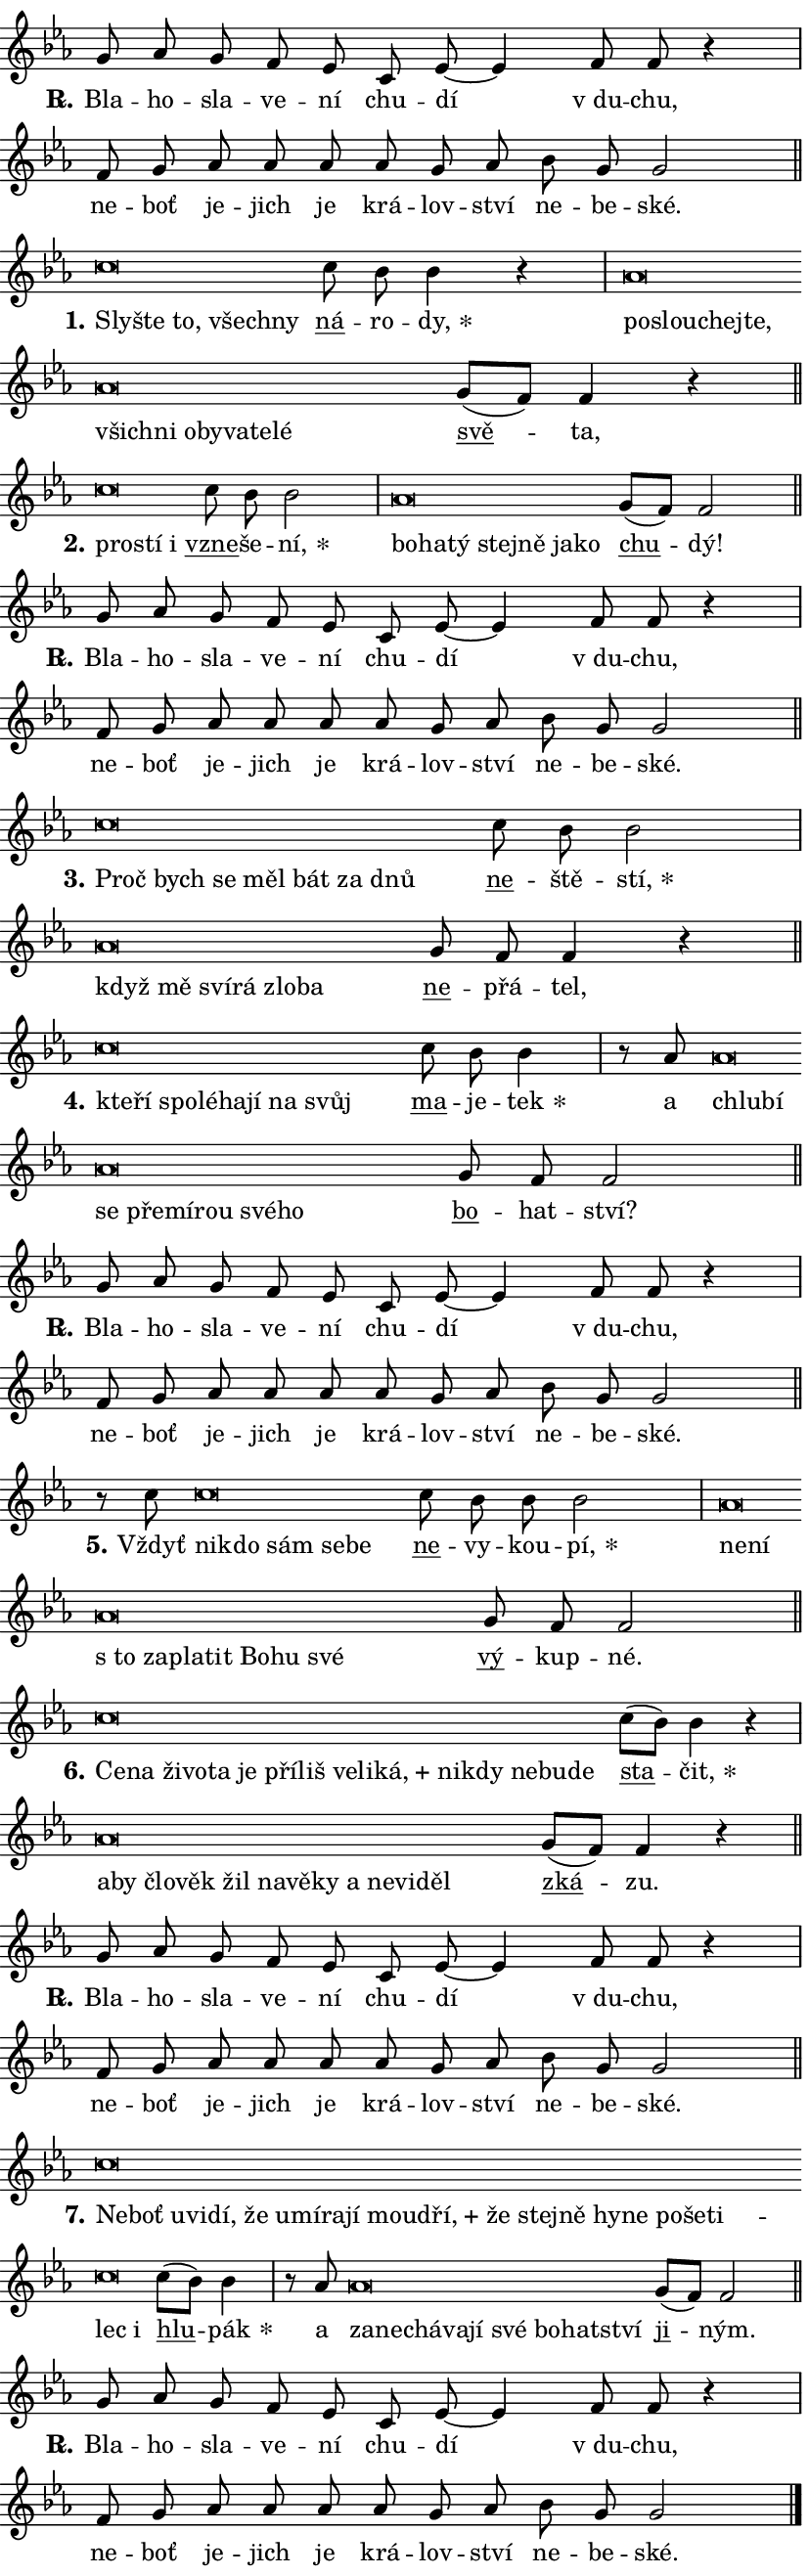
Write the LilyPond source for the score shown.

\version "2.24.0"
\header { tagline = "" }
\paper {
  indent = 0\cm
  top-margin = 0\cm
  right-margin = 0.13\cm % to fit lyric hyphens
  bottom-margin = 0\cm
  left-margin = 0\cm
  paper-width = 14\cm
  page-breaking = #ly:one-page-breaking
  system-system-spacing.basic-distance = #11
  score-system-spacing.basic-distance = #11
  ragged-last = ##f
}


%% Author: Thomas Morley
%% https://lists.gnu.org/archive/html/lilypond-user/2020-05/msg00002.html
#(define (line-position grob)
"Returns position of @var[grob} in current system:
   @code{'start}, if at first time-step
   @code{'end}, if at last time-step
   @code{'middle} otherwise
"
  (let* ((col (ly:item-get-column grob))
         (ln (ly:grob-object col 'left-neighbor))
         (rn (ly:grob-object col 'right-neighbor))
         (col-to-check-left (if (ly:grob? ln) ln col))
         (col-to-check-right (if (ly:grob? rn) rn col))
         (break-dir-left
           (and
             (ly:grob-property col-to-check-left 'non-musical #f)
             (ly:item-break-dir col-to-check-left)))
         (break-dir-right
           (and
             (ly:grob-property col-to-check-right 'non-musical #f)
             (ly:item-break-dir col-to-check-right))))
        (cond ((eqv? 1 break-dir-left) 'start)
              ((eqv? -1 break-dir-right) 'end)
              (else 'middle))))

#(define (tranparent-at-line-position vctor)
  (lambda (grob)
  "Relying on @code{line-position} select the relevant enry from @var{vctor}.
Used to determine transparency,"
    (case (line-position grob)
      ((end) (not (vector-ref vctor 0)))
      ((middle) (not (vector-ref vctor 1)))
      ((start) (not (vector-ref vctor 2))))))

noteHeadBreakVisibility =
#(define-music-function (break-visibility)(vector?)
"Makes @code{NoteHead}s transparent relying on @var{break-visibility}"
#{
  \override NoteHead.transparent =
    #(tranparent-at-line-position break-visibility)
#})

#(define delete-ledgers-for-transparent-note-heads
  (lambda (grob)
    "Reads whether a @code{NoteHead} is transparent.
If so this @code{NoteHead} is removed from @code{'note-heads} from
@var{grob}, which is supposed to be @code{LedgerLineSpanner}.
As a result ledgers are not printed for this @code{NoteHead}"
    (let* ((nhds-array (ly:grob-object grob 'note-heads))
           (nhds-list
             (if (ly:grob-array? nhds-array)
                 (ly:grob-array->list nhds-array)
                 '()))
           ;; Relies on the transparent-property being done before
           ;; Staff.LedgerLineSpanner.after-line-breaking is executed.
           ;; This is fragile ...
           (to-keep
             (remove
               (lambda (nhd)
                 (ly:grob-property nhd 'transparent #f))
               nhds-list)))
      ;; TODO find a better method to iterate over grob-arrays, similiar
      ;; to filter/remove etc for lists
      ;; For now rebuilt from scratch
      (set! (ly:grob-object grob 'note-heads)  '())
      (for-each
        (lambda (nhd)
          (ly:pointer-group-interface::add-grob grob 'note-heads nhd))
        to-keep))))

squashNotes = {
  \override NoteHead.X-extent = #'(-0.2 . 0.2)
  \override NoteHead.Y-extent = #'(-0.75 . 0)
  \override NoteHead.stencil =
    #(lambda (grob)
       (let ((pos (ly:grob-property grob 'staff-position)))
         (begin
           (if (< pos -7) (display "ERROR: Lower brevis then expected\n") (display ""))
           (if (<= pos -6) ly:text-interface::print ly:note-head::print))))
}
unSquashNotes = {
  \revert NoteHead.X-extent
  \revert NoteHead.Y-extent
  \revert NoteHead.stencil
}

hideNotes = \noteHeadBreakVisibility #begin-of-line-visible
unHideNotes = \noteHeadBreakVisibility #all-visible

% work-around for resetting accidentals
% https://lilypond.org/doc/v2.23/Documentation/notation/displaying-rhythms#unmetered-music
cadenzaMeasure = {
  \cadenzaOff
  \partial 1024 s1024
  \cadenzaOn
}

#(define-markup-command (accent layout props text) (markup?)
  "Underline accented syllable"
  (interpret-markup layout props
    #{\markup \override #'(offset . 4.3) \underline { #text }#}))

responsum = \markup \concat {
  "R" \hspace #-1.05 \path #0.1 #'((moveto 0 0.07) (lineto 0.9 0.8)) \hspace #0.05 "."
}

spaceSize = #0.6828661417322834 % exact space size for TeX Gyre Schola

\layout {
  \context {
    \Staff
    \remove "Time_signature_engraver"
    \override LedgerLineSpanner.after-line-breaking = #delete-ledgers-for-transparent-note-heads
  }
  \context {
    \Lyrics {
      \override LyricSpace.minimum-distance = \spaceSize
      \override LyricText.font-name = #"TeX Gyre Schola"
      \override LyricText.font-size = 1
      \override StanzaNumber.font-name = #"TeX Gyre Schola Bold"
      \override StanzaNumber.font-size = 1
    }
  }
  \context {
    \Score 
    \override NoteHead.text =
      #(lambda (grob) 
        (let ((pos (ly:grob-property grob 'staff-position)))
          #{\markup {
            \combine
              \halign #-0.55 \raise #(if (= pos -6) 0 0.5) \override #'(thickness . 2) \draw-line #'(3.2 . 0)
              \musicglyph "noteheads.sM1"
          }#}))
  }
}

% magnetic-lyrics.ily
%
%   written by
%     Jean Abou Samra <jean@abou-samra.fr>
%     Werner Lemberg <wl@gnu.org>
%
%   adapted by
%     Jiri Hon <jiri.hon@gmail.com>
%
% Version 2022-Apr-15

% https://www.mail-archive.com/lilypond-user@gnu.org/msg149350.html

#(define (Left_hyphen_pointer_engraver context)
   "Collect syllable-hyphen-syllable occurrences in lyrics and store
them in properties.  This engraver only looks to the left.  For
example, if the lyrics input is @code{foo -- bar}, it does the
following.

@itemize @bullet
@item
Set the @code{text} property of the @code{LyricHyphen} grob between
@q{foo} and @q{bar} to @code{foo}.

@item
Set the @code{left-hyphen} property of the @code{LyricText} grob with
text @q{foo} to the @code{LyricHyphen} grob between @q{foo} and
@q{bar}.
@end itemize

Use this auxiliary engraver in combination with the
@code{lyric-@/text::@/apply-@/magnetic-@/offset!} hook."
   (let ((hyphen #f)
         (text #f))
     (make-engraver
      (acknowledgers
       ((lyric-syllable-interface engraver grob source-engraver)
        (set! text grob)))
      (end-acknowledgers
       ((lyric-hyphen-interface engraver grob source-engraver)
        ;(when (not (grob::has-interface grob 'lyric-space-interface))
          (set! hyphen grob)));)
      ((stop-translation-timestep engraver)
       (when (and text hyphen)
         (ly:grob-set-object! text 'left-hyphen hyphen))
       (set! text #f)
       (set! hyphen #f)))))

#(define (lyric-text::apply-magnetic-offset! grob)
   "If the space between two syllables is less than the value in
property @code{LyricText@/.details@/.squash-threshold}, move the right
syllable to the left so that it gets concatenated with the left
syllable.

Use this function as a hook for
@code{LyricText@/.after-@/line-@/breaking} if the
@code{Left_@/hyphen_@/pointer_@/engraver} is active."
   (let ((hyphen (ly:grob-object grob 'left-hyphen #f)))
     (when hyphen
       (let ((left-text (ly:spanner-bound hyphen LEFT)))
         (when (grob::has-interface left-text 'lyric-syllable-interface)
           (let* ((common (ly:grob-common-refpoint grob left-text X))
                  (this-x-ext (ly:grob-extent grob common X))
                  (left-x-ext
                   (begin
                     ;; Trigger magnetism for left-text.
                     (ly:grob-property left-text 'after-line-breaking)
                     (ly:grob-extent left-text common X)))
                  ;; `delta` is the gap width between two syllables.
                  (delta (- (interval-start this-x-ext)
                            (interval-end left-x-ext)))
                  (details (ly:grob-property grob 'details))
                  (threshold (assoc-get 'squash-threshold details 0.2)))
             (when (< delta threshold)
               (let* (;; We have to manipulate the input text so that
                      ;; ligatures crossing syllable boundaries are not
                      ;; disabled.  For languages based on the Latin
                      ;; script this is essentially a beautification.
                      ;; However, for non-Western scripts it can be a
                      ;; necessity.
                      (lt (ly:grob-property left-text 'text))
                      (rt (ly:grob-property grob 'text))
                      (is-space (grob::has-interface hyphen 'lyric-space-interface))
                      (space (if is-space " " ""))
                      (extra-delta (if is-space spaceSize 0))
                      ;; Append new syllable.
                      (ltrt-space (if (and (string? lt) (string? rt))
                                (string-append lt space rt)
                                (make-concat-markup (list lt space rt))))
                      ;; Right-align `ltrt` to the right side.
                      (ltrt-space-markup (grob-interpret-markup
                               grob
                               (make-translate-markup
                                (cons (interval-length this-x-ext) 0)
                                (make-right-align-markup ltrt-space)))))
                 (begin
                   ;; Don't print `left-text`.
                   (ly:grob-set-property! left-text 'stencil #f)
                   ;; Set text and stencil (which holds all collected
                   ;; syllables so far) and shift it to the left.
                   (ly:grob-set-property! grob 'text ltrt-space)
                   (ly:grob-set-property! grob 'stencil ltrt-space-markup)
                   (ly:grob-translate-axis! grob (- (- delta extra-delta)) X))))))))))


#(define (lyric-hyphen::displace-bounds-first grob)
   ;; Make very sure this callback isn't triggered too early.
   (let ((left (ly:spanner-bound grob LEFT))
         (right (ly:spanner-bound grob RIGHT)))
     (ly:grob-property left 'after-line-breaking)
     (ly:grob-property right 'after-line-breaking)
     (ly:lyric-hyphen::print grob)))

squashThreshold = #0.4

\layout {
  \context {
    \Lyrics
    \consists #Left_hyphen_pointer_engraver
    \override LyricText.after-line-breaking =
      #lyric-text::apply-magnetic-offset!
    \override LyricHyphen.stencil = #lyric-hyphen::displace-bounds-first
    \override LyricText.details.squash-threshold = \squashThreshold
    \override LyricHyphen.minimum-distance = 0
    \override LyricHyphen.minimum-length = \squashThreshold
  }
}

squashText = \override LyricText.details.squash-threshold = 9999
unSquashText = \override LyricText.details.squash-threshold = \squashThreshold

leftText = \override LyricText.self-alignment-X = #LEFT
unLeftText = \revert LyricText.self-alignment-X

starOffset = #(lambda (grob) 
                (let ((x_offset (ly:self-alignment-interface::aligned-on-x-parent grob)))
                  (if (= x_offset 0) 0 (+ x_offset 1.2))))

star = #(define-music-function (syllable)(string?)
"Append star separator at the end of a syllable"
#{
  \once \override LyricText.X-offset = #starOffset
  \lyricmode { \markup {
    #syllable
    \override #'((font-name . "TeX Gyre Schola Bold")) \hspace #0.2 \lower #0.65 \larger "*"
  } }
#})

starAccent = #(define-music-function (syllable)(string?)
"Append star separator at the end of a syllable and make accent"
#{
  \once \override LyricText.X-offset = #starOffset
  \lyricmode { \markup {
    \accent #syllable
    \override #'((font-name . "TeX Gyre Schola Bold")) \hspace #0.2 \lower #0.65 \larger "*"
  } }
#})

breath = #(define-music-function (syllable)(string?)
"Append breathing indicator at the end of a syllable"
#{
  \lyricmode { \markup { #syllable "+" } }
#})

optionalBreath = #(define-music-function (syllable)(string?)
"Append optional breathing indicator at the end of a syllable"
#{
  \lyricmode { \markup { #syllable "(+)" } }
#})


\score {
    <<
        \new Voice = "melody" { \cadenzaOn \key es \major \relative { g'8 as g f es \bar "" c es~ es4 \bar "" f8 f r4 \cadenzaMeasure \bar "|" f8 g \bar "" as as as \bar "" as g as \bar "" bes g g2 \cadenzaMeasure \bar "||" \break } }
        \new Lyrics \lyricsto "melody" { \lyricmode { \set stanza = \responsum
Bla -- ho -- sla -- ve -- ní chu -- dí "v du" -- chu, ne -- boť je -- jich je krá -- lov -- ství ne -- be -- ské. } }
    >>
    \layout {}
}

\score {
    <<
        \new Voice = "melody" { \cadenzaOn \key es \major \relative { \squashNotes c''\breve*1/16 \hideNotes \breve*1/16 \bar "" \breve*1/16 \bar "" \breve*1/16 \breve*1/16 \bar "" \unHideNotes \unSquashNotes \bar "" c8 bes bes4 r \cadenzaMeasure \bar "|" \squashNotes as\breve*1/16 \hideNotes \breve*1/16 \bar "" \breve*1/16 \bar "" \breve*1/16 \bar "" \breve*1/16 \bar "" \breve*1/16 \bar "" \breve*1/16 \bar "" \breve*1/16 \bar "" \breve*1/16 \bar "" \breve*1/16 \breve*1/16 \bar "" \unHideNotes \unSquashNotes \bar "" g8[( f)] f4 r \cadenzaMeasure \bar "||" \break } }
        \new Lyrics \lyricsto "melody" { \lyricmode { \set stanza = "1."
\leftText Sly -- \squashText šte to, všech -- ny \unLeftText \unSquashText \markup \accent ná -- ro -- \star dy, \leftText po -- \squashText slou -- chej -- te, všich -- ni o -- by -- va -- te -- lé \unLeftText \unSquashText \markup \accent svě -- ta, } }
    >>
    \layout {}
}

\score {
    <<
        \new Voice = "melody" { \cadenzaOn \key es \major \relative { \squashNotes c''\breve*1/16 \hideNotes \breve*1/16 \breve*1/16 \bar "" \unHideNotes \unSquashNotes \bar "" c8 bes bes2 \cadenzaMeasure \bar "|" \squashNotes as\breve*1/16 \hideNotes \breve*1/16 \bar "" \breve*1/16 \bar "" \breve*1/16 \bar "" \breve*1/16 \bar "" \breve*1/16 \breve*1/16 \bar "" \unHideNotes \unSquashNotes \bar "" g8[( f)] f2 \cadenzaMeasure \bar "||" \break } }
        \new Lyrics \lyricsto "melody" { \lyricmode { \set stanza = "2."
\leftText pro -- \squashText stí i \unLeftText \unSquashText \markup \accent vzne -- še -- \star ní, \leftText bo -- \squashText ha -- tý stej -- ně ja -- ko \unLeftText \unSquashText \markup \accent chu -- dý! } }
    >>
    \layout {}
}

\score {
    <<
        \new Voice = "melody" { \cadenzaOn \key es \major \relative { g'8 as g f es \bar "" c es~ es4 \bar "" f8 f r4 \cadenzaMeasure \bar "|" f8 g \bar "" as as as \bar "" as g as \bar "" bes g g2 \cadenzaMeasure \bar "||" \break } }
        \new Lyrics \lyricsto "melody" { \lyricmode { \set stanza = \responsum
Bla -- ho -- sla -- ve -- ní chu -- dí "v du" -- chu, ne -- boť je -- jich je krá -- lov -- ství ne -- be -- ské. } }
    >>
    \layout {}
}

\score {
    <<
        \new Voice = "melody" { \cadenzaOn \key es \major \relative { \squashNotes c''\breve*1/16 \hideNotes \breve*1/16 \bar "" \breve*1/16 \bar "" \breve*1/16 \bar "" \breve*1/16 \bar "" \breve*1/16 \breve*1/16 \bar "" \unHideNotes \unSquashNotes \bar "" c8 bes bes2 \cadenzaMeasure \bar "|" \squashNotes as\breve*1/16 \hideNotes \breve*1/16 \bar "" \breve*1/16 \bar "" \breve*1/16 \bar "" \breve*1/16 \breve*1/16 \bar "" \unHideNotes \unSquashNotes \bar "" g8 f f4 r \cadenzaMeasure \bar "||" \break } }
        \new Lyrics \lyricsto "melody" { \lyricmode { \set stanza = "3."
\leftText Proč \squashText bych se měl bát za dnů \unLeftText \unSquashText \markup \accent ne -- ště -- \star stí, \leftText když \squashText mě sví -- rá zlo -- ba \unLeftText \unSquashText \markup \accent ne -- přá -- tel, } }
    >>
    \layout {}
}

\score {
    <<
        \new Voice = "melody" { \cadenzaOn \key es \major \relative { \squashNotes c''\breve*1/16 \hideNotes \breve*1/16 \bar "" \breve*1/16 \bar "" \breve*1/16 \bar "" \breve*1/16 \bar "" \breve*1/16 \bar "" \breve*1/16 \breve*1/16 \bar "" \unHideNotes \unSquashNotes \bar "" c8 bes bes4 \cadenzaMeasure \bar "|" r8 as8 \squashNotes as\breve*1/16 \hideNotes \breve*1/16 \bar "" \breve*1/16 \bar "" \breve*1/16 \bar "" \breve*1/16 \bar "" \breve*1/16 \bar "" \breve*1/16 \breve*1/16 \bar "" \unHideNotes \unSquashNotes \bar "" g8 f f2 \cadenzaMeasure \bar "||" \break } }
        \new Lyrics \lyricsto "melody" { \lyricmode { \set stanza = "4."
\leftText kte -- \squashText ří spo -- lé -- ha -- jí na svůj \unLeftText \unSquashText \markup \accent ma -- je -- \star tek a \leftText chlu -- \squashText bí se pře -- mí -- rou své -- ho \unLeftText \unSquashText \markup \accent bo -- hat -- ství? } }
    >>
    \layout {}
}

\score {
    <<
        \new Voice = "melody" { \cadenzaOn \key es \major \relative { g'8 as g f es \bar "" c es~ es4 \bar "" f8 f r4 \cadenzaMeasure \bar "|" f8 g \bar "" as as as \bar "" as g as \bar "" bes g g2 \cadenzaMeasure \bar "||" \break } }
        \new Lyrics \lyricsto "melody" { \lyricmode { \set stanza = \responsum
Bla -- ho -- sla -- ve -- ní chu -- dí "v du" -- chu, ne -- boť je -- jich je krá -- lov -- ství ne -- be -- ské. } }
    >>
    \layout {}
}

\score {
    <<
        \new Voice = "melody" { \cadenzaOn \key es \major \relative { r8 c''8 \squashNotes c\breve*1/16 \hideNotes \breve*1/16 \bar "" \breve*1/16 \bar "" \breve*1/16 \breve*1/16 \bar "" \unHideNotes \unSquashNotes \bar "" c8 bes bes bes2 \cadenzaMeasure \bar "|" \squashNotes as\breve*1/16 \hideNotes \breve*1/16 \bar "" \breve*1/16 \bar "" \breve*1/16 \bar "" \breve*1/16 \bar "" \breve*1/16 \bar "" \breve*1/16 \bar "" \breve*1/16 \breve*1/16 \bar "" \unHideNotes \unSquashNotes \bar "" g8 f f2 \cadenzaMeasure \bar "||" \break } }
        \new Lyrics \lyricsto "melody" { \lyricmode { \set stanza = "5."
Vždyť \leftText ni -- \squashText kdo sám se -- be \unLeftText \unSquashText \markup \accent ne -- vy -- kou -- \star pí, \leftText ne -- \squashText ní "s to" za -- pla -- tit Bo -- hu své \unLeftText \unSquashText \markup \accent vý -- kup -- né. } }
    >>
    \layout {}
}

\score {
    <<
        \new Voice = "melody" { \cadenzaOn \key es \major \relative { \squashNotes c''\breve*1/16 \hideNotes \breve*1/16 \bar "" \breve*1/16 \bar "" \breve*1/16 \bar "" \breve*1/16 \bar "" \breve*1/16 \bar "" \breve*1/16 \bar "" \breve*1/16 \bar "" \breve*1/16 \bar "" \breve*1/16 \bar "" \breve*1/16 \bar "" \breve*1/16 \bar "" \breve*1/16 \bar "" \breve*1/16 \bar "" \breve*1/16 \breve*1/16 \bar "" \unHideNotes \unSquashNotes \bar "" c8[( bes)] bes4 r \cadenzaMeasure \bar "|" \squashNotes as\breve*1/16 \hideNotes \breve*1/16 \bar "" \breve*1/16 \bar "" \breve*1/16 \bar "" \breve*1/16 \bar "" \breve*1/16 \bar "" \breve*1/16 \bar "" \breve*1/16 \bar "" \breve*1/16 \bar "" \breve*1/16 \bar "" \breve*1/16 \breve*1/16 \bar "" \unHideNotes \unSquashNotes \bar "" g8[( f)] f4 r \cadenzaMeasure \bar "||" \break } }
        \new Lyrics \lyricsto "melody" { \lyricmode { \set stanza = "6."
\leftText Ce -- \squashText na ži -- vo -- ta je pří -- liš ve -- li -- \breath "ká," ni -- kdy ne -- bu -- de \unLeftText \unSquashText \markup \accent sta -- \star čit, \leftText a -- \squashText by člo -- věk žil na -- vě -- ky a ne -- vi -- děl \unLeftText \unSquashText \markup \accent zká -- zu. } }
    >>
    \layout {}
}

\score {
    <<
        \new Voice = "melody" { \cadenzaOn \key es \major \relative { g'8 as g f es \bar "" c es~ es4 \bar "" f8 f r4 \cadenzaMeasure \bar "|" f8 g \bar "" as as as \bar "" as g as \bar "" bes g g2 \cadenzaMeasure \bar "||" \break } }
        \new Lyrics \lyricsto "melody" { \lyricmode { \set stanza = \responsum
Bla -- ho -- sla -- ve -- ní chu -- dí "v du" -- chu, ne -- boť je -- jich je krá -- lov -- ství ne -- be -- ské. } }
    >>
    \layout {}
}

\score {
    <<
        \new Voice = "melody" { \cadenzaOn \key es \major \relative { \squashNotes c''\breve*1/16 \hideNotes \breve*1/16 \bar "" \breve*1/16 \bar "" \breve*1/16 \bar "" \breve*1/16 \bar "" \breve*1/16 \bar "" \breve*1/16 \bar "" \breve*1/16 \bar "" \breve*1/16 \bar "" \breve*1/16 \bar "" \breve*1/16 \bar "" \breve*1/16 \bar "" \breve*1/16 \bar "" \breve*1/16 \bar "" \breve*1/16 \bar "" \breve*1/16 \bar "" \breve*1/16 \bar "" \breve*1/16 \bar "" \breve*1/16 \bar "" \breve*1/16 \bar "" \breve*1/16 \breve*1/16 \bar "" \unHideNotes \unSquashNotes \bar "" c8[( bes)] bes4 \cadenzaMeasure \bar "|" r8 as8 \squashNotes as\breve*1/16 \hideNotes \breve*1/16 \bar "" \breve*1/16 \bar "" \breve*1/16 \bar "" \breve*1/16 \bar "" \breve*1/16 \bar "" \breve*1/16 \bar "" \breve*1/16 \breve*1/16 \bar "" \unHideNotes \unSquashNotes \bar "" g8[( f)] f2 \cadenzaMeasure \bar "||" \break } }
        \new Lyrics \lyricsto "melody" { \lyricmode { \set stanza = "7."
\leftText Ne -- \squashText boť u -- vi -- dí, že u -- mí -- ra -- jí mou -- \breath "dří," že stej -- ně hy -- ne po -- še -- ti -- lec i \unLeftText \unSquashText \markup \accent hlu -- \star pák a \leftText za -- \squashText ne -- chá -- va -- jí své bo -- hat -- ství \unLeftText \unSquashText \markup \accent ji -- ným. } }
    >>
    \layout {}
}

\score {
    <<
        \new Voice = "melody" { \cadenzaOn \key es \major \relative { g'8 as g f es \bar "" c es~ es4 \bar "" f8 f r4 \cadenzaMeasure \bar "|" f8 g \bar "" as as as \bar "" as g as \bar "" bes g g2 \cadenzaMeasure \bar "||" \break } \bar "|." }
        \new Lyrics \lyricsto "melody" { \lyricmode { \set stanza = \responsum
Bla -- ho -- sla -- ve -- ní chu -- dí "v du" -- chu, ne -- boť je -- jich je krá -- lov -- ství ne -- be -- ské. } }
    >>
    \layout {}
}
